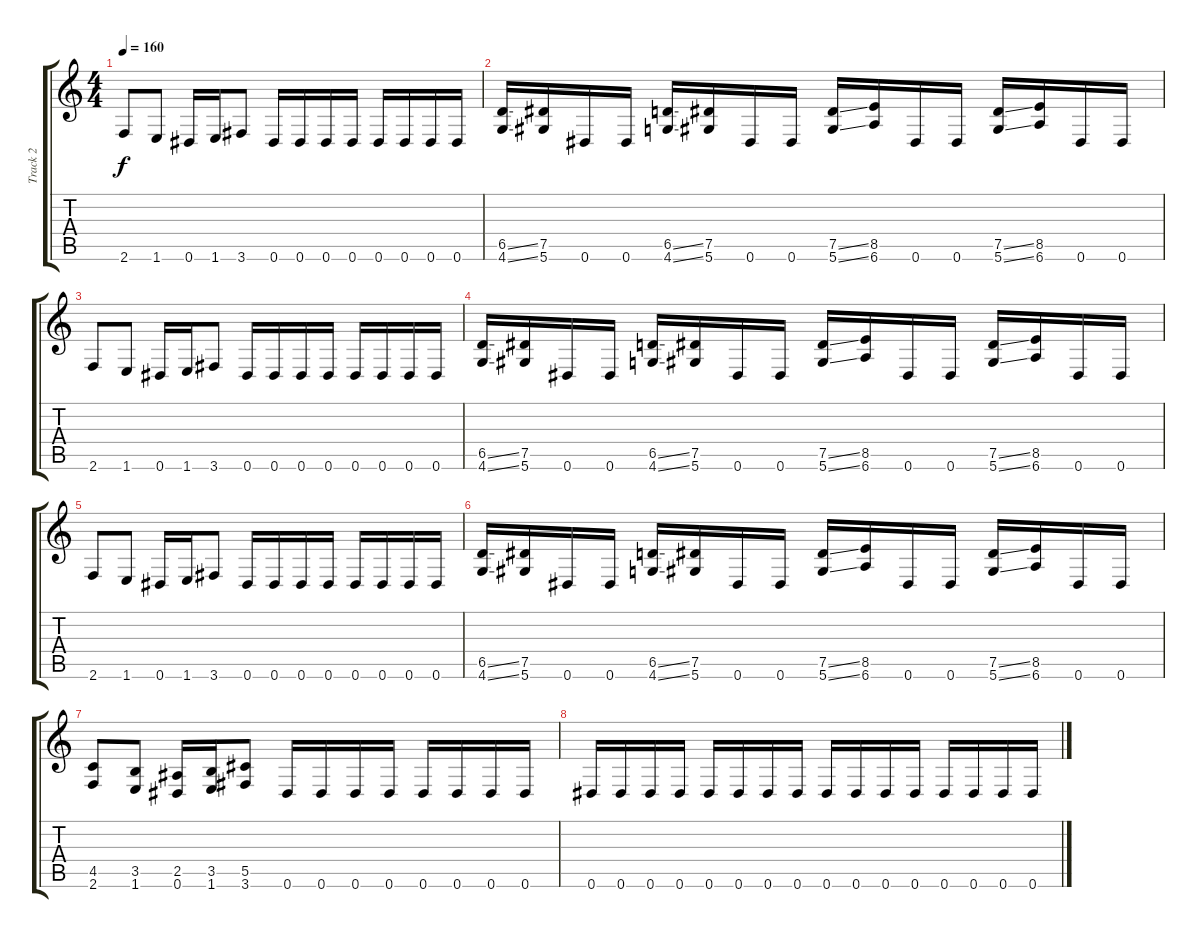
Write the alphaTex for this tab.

\track ("Track 2" "Track 2") {instrument distortionguitar}
\staff {score tabs}
\tuning (Eb4 Bb3 Gb3 Db3 Ab2 Eb2) {hide}
\ts (4 4)
\tempo 160
\clef g2
\ks c
2.6.8{dy f} 1.6.8 0.6.16 1.6.16 3.6.8 0.6.16 0.6.16 0.6.16 0.6.16 0.6.16 0.6.16 0.6.16 0.6.16 |
(6.5{ss} 4.6{ss}).16 (7.5 5.6).16 0.6.16 0.6.16 (6.5{ss} 4.6{ss}).16 (7.5 5.6).16 0.6.16 0.6.16 (7.5{ss} 5.6{ss}).16 (8.5 6.6).16 0.6.16 0.6.16 (7.5{ss} 5.6{ss}).16 (8.5 6.6).16 0.6.16 0.6.16 |
2.6.8 1.6.8 0.6.16 1.6.16 3.6.8 0.6.16 0.6.16 0.6.16 0.6.16 0.6.16 0.6.16 0.6.16 0.6.16 |
(6.5{ss} 4.6{ss}).16 (7.5 5.6).16 0.6.16 0.6.16 (6.5{ss} 4.6{ss}).16 (7.5 5.6).16 0.6.16 0.6.16 (7.5{ss} 5.6{ss}).16 (8.5 6.6).16 0.6.16 0.6.16 (7.5{ss} 5.6{ss}).16 (8.5 6.6).16 0.6.16 0.6.16 |
2.6.8 1.6.8 0.6.16 1.6.16 3.6.8 0.6.16 0.6.16 0.6.16 0.6.16 0.6.16 0.6.16 0.6.16 0.6.16 |
(6.5{ss} 4.6{ss}).16 (7.5 5.6).16 0.6.16 0.6.16 (6.5{ss} 4.6{ss}).16 (7.5 5.6).16 0.6.16 0.6.16 (7.5{ss} 5.6{ss}).16 (8.5 6.6).16 0.6.16 0.6.16 (7.5{ss} 5.6{ss}).16 (8.5 6.6).16 0.6.16 0.6.16 |
(4.5 2.6).8 (3.5 1.6).8 (2.5 0.6).16 (3.5 1.6).16 (5.5 3.6).8 0.6.16 0.6.16 0.6.16 0.6.16 0.6.16 0.6.16 0.6.16 0.6.16 |
0.6.16 0.6.16 0.6.16 0.6.16 0.6.16 0.6.16 0.6.16 0.6.16 0.6.16 0.6.16 0.6.16 0.6.16 0.6.16 0.6.16 0.6.16 0.6.16
